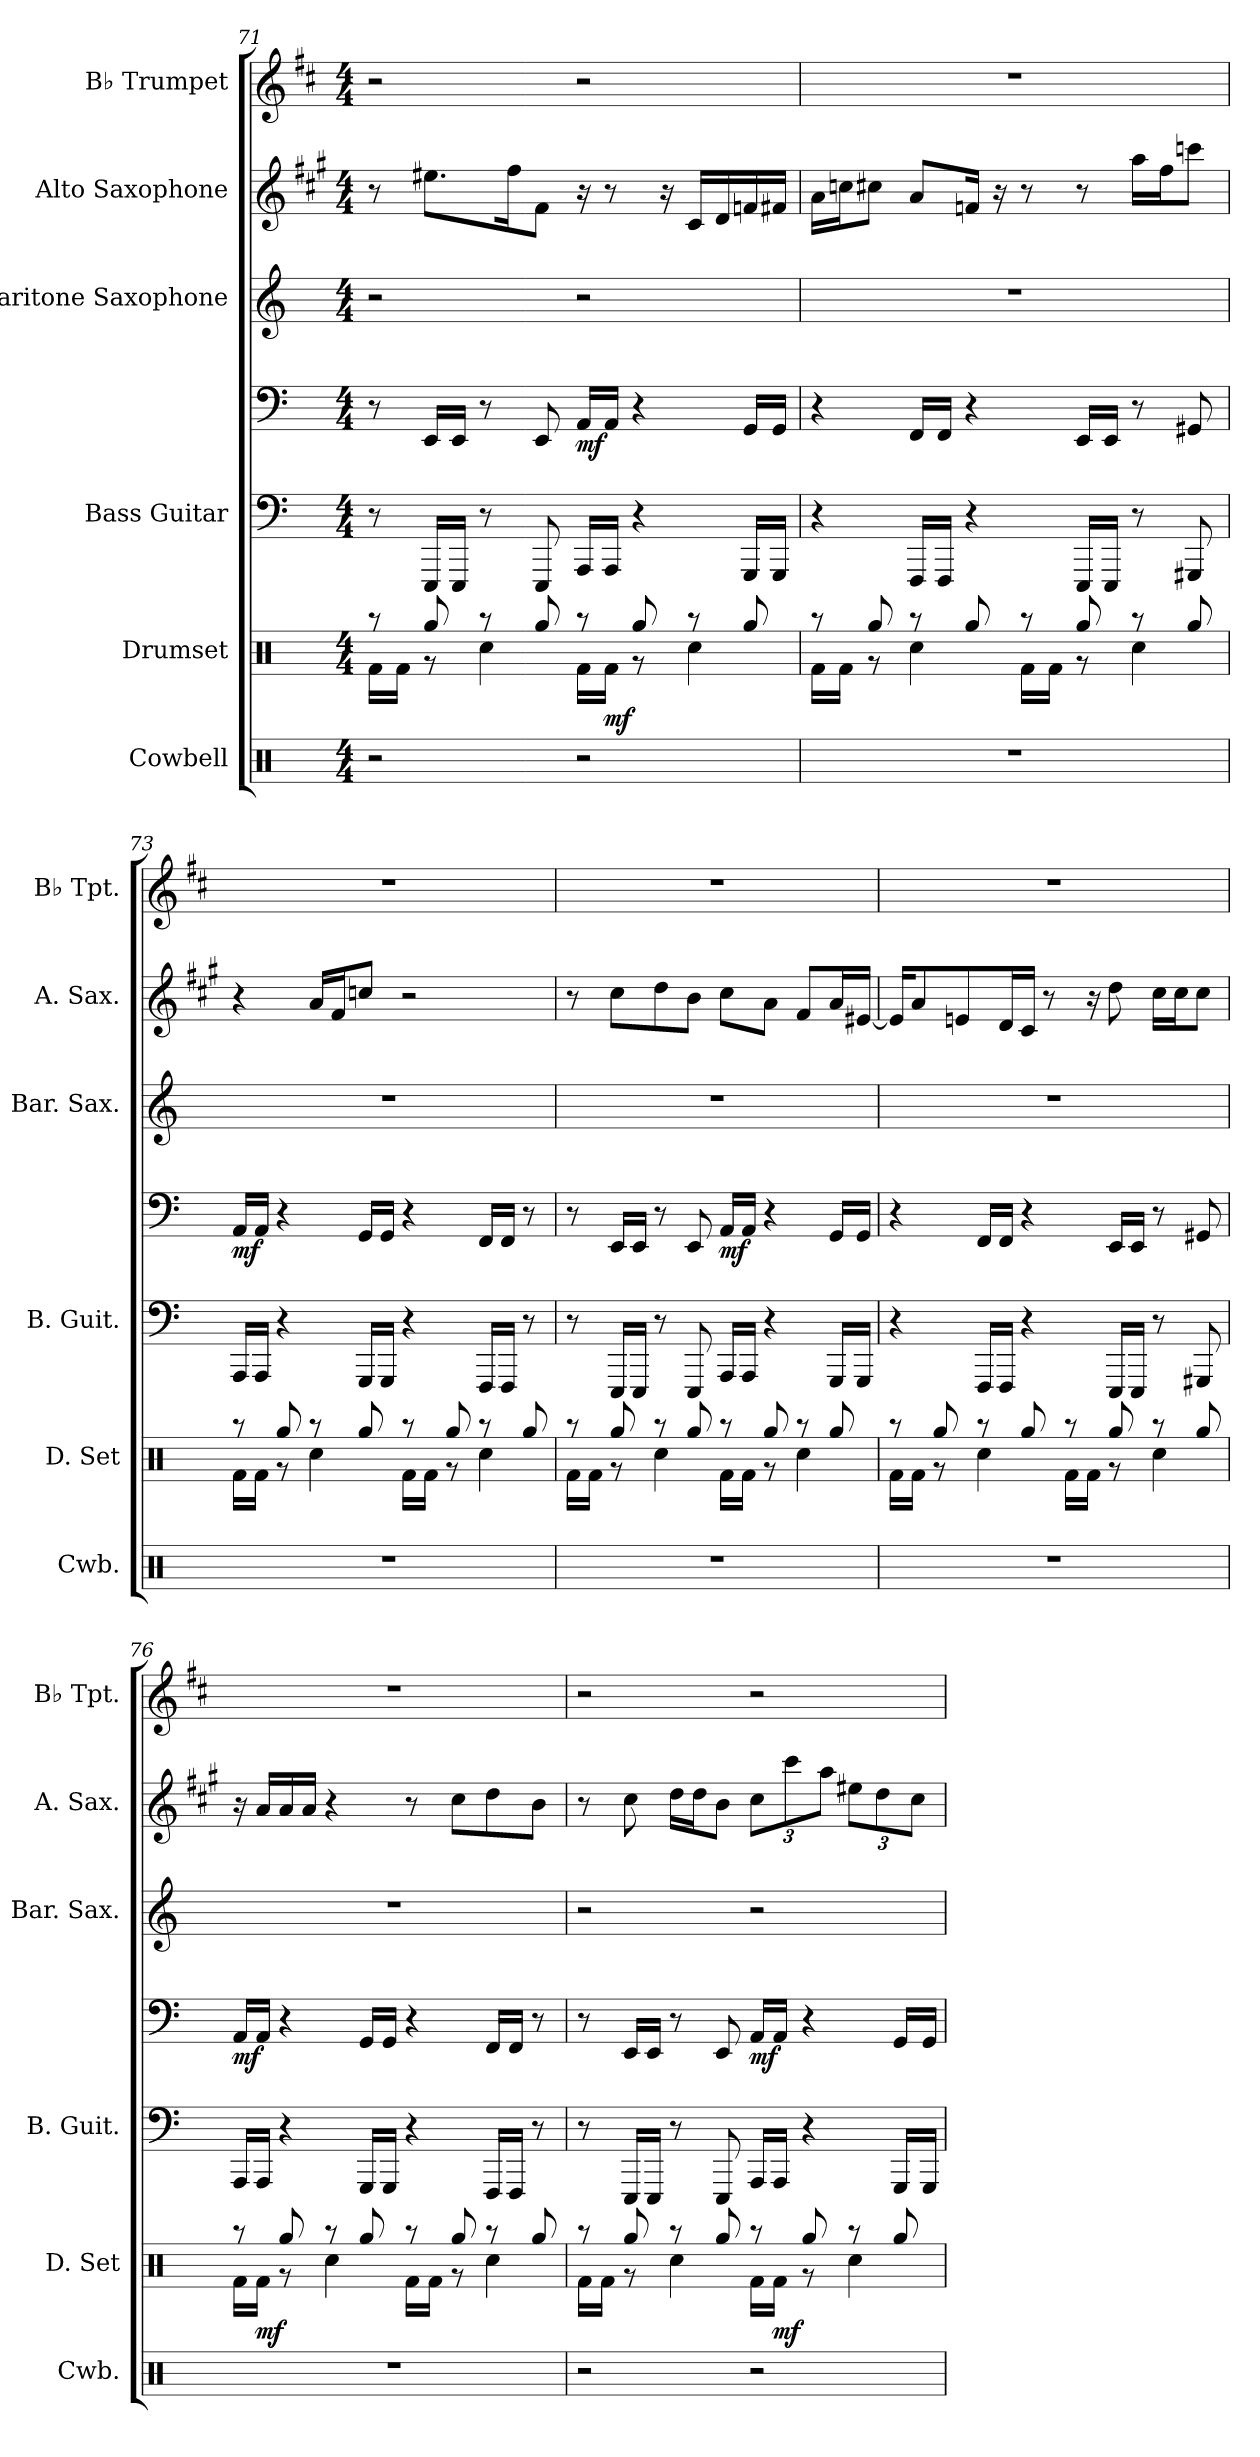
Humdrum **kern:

**kern	**kern	**dynam	**kern	**kern	**dynam	**kern	**kern	**kern
*part6	*part5	*part5	*part4	*part4	*part4	*part3	*part2	*part1
*staff7	*staff6	*staff6	*staff5	*staff4	*staff4/5	*staff3	*staff2	*staff1
*I"Cowbell	*I"Drumset	*	*I"Bass Guitar	*	*	*I"Baritone Saxophone	*I"Alto Saxophone	*I"B♭ Trumpet
*I'Cwb.	*I'D. Set	*	*I'B. Guit.	*	*	*I'Bar. Sax.	*I'A. Sax.	*I'B♭ Tpt.
!!LO:PB:g=z
*clefX	*clefX	*	*	*clefF4	*	*clefG2	*clefG2	*clefG2
*	*	*	*ITrd7c12	*ITrd7c12	*	*ITrd12c21	*ITrd5c9	*ITrd1c2
*k[]	*k[]	*	*k[]	*k[]	*	*k[]	*k[]	*k[]
*M4/4	*M4/4	*	*M4/4	*M4/4	*	*M4/4	*M4/4	*M4/4
=71	=71	=71	=71	=71	=71	=71	=71	=71
*	*^	*	*	*	*	*	*	*
2r	8r	16Rf\LL	.	8r	8r	.	2r	8r	2r
.	.	16Rf\JJ	.	.	.	.	.	.	.
.	8Rgg/	8r	.	16EEEELL	16EEE/LL	.	.	8.g#X\L	.
.	.	.	.	16EEEEJJ	16EEE/JJ	.	.	.	.
.	8r	4Rcc\	.	8r	8r	.	.	.	.
.	.	.	.	.	.	.	.	16a\K	.
.	8Rgg/	.	.	8EEEE	8EEE/	.	.	8A\J	.
!	!	!	!	!	!	!LO:DY:b	!	!	!
2r	8r	16Rf\LL	.	16AAAALL	16AAA/LL	mf	2r	16r	2r
!	!	!	!LO:DY:b	!	!	!	!	!	!
.	.	16Rf\JJ	mf	16AAAAJJ	16AAA/JJ	.	.	8r	.
.	8Rgg/	8r	.	4r	4r	.	.	.	.
.	.	.	.	.	.	.	.	16r	.
.	8r	4Rcc\	.	.	.	.	.	16E/LL	.
.	.	.	.	.	.	.	.	16F/	.
.	8Rgg/	.	.	16GGGGLL	16GGG/LL	.	.	16A-X/	.
.	.	.	.	16GGGGJJ	16GGG/JJ	.	.	16An/JJ	.
=72	=72	=72	=72	=72	=72	=72	=72	=72	=72
1r	8r	16Rf\LL	.	4r	4r	.	1r	16c\LL	1r
.	.	16Rf\JJ	.	.	.	.	.	16e-X\J	.
.	8Rgg/	8r	.	.	.	.	.	8en\J	.
.	8r	4Rcc\	.	16FFFFLL	16FFF/LL	.	.	8c/L	.
.	.	.	.	16FFFFJJ	16FFF/JJ	.	.	.	.
.	8Rgg/	.	.	4r	4r	.	.	16A-X/Jk	.
.	.	.	.	.	.	.	.	16r	.
.	8r	16Rf\LL	.	.	.	.	.	8r	.
.	.	16Rf\JJ	.	.	.	.	.	.	.
.	8Rgg/	8r	.	16EEEELL	16EEE/LL	.	.	8r	.
.	.	.	.	16EEEEJJ	16EEE/JJ	.	.	.	.
.	8r	4Rcc\	.	8r	8r	.	.	16cc\LL	.
.	.	.	.	.	.	.	.	16a\J	.
.	8Rgg/	.	.	8GGGG#X	8GGG#X/	.	.	8ee-X\J	.
!!LO:LB:g=z
=73	=73	=73	=73	=73	=73	=73	=73	=73	=73
!	!	!	!	!	!	!LO:DY:b	!	!	!
1r	8r	16Rf\LL	.	16AAAALL	16AAA/LL	mf	1r	4r	1r
.	.	16Rf\JJ	.	16AAAAJJ	16AAA/JJ	.	.	.	.
.	8Rgg/	8r	.	4r	4r	.	.	.	.
.	8r	4Rcc\	.	.	.	.	.	16c/LL	.
.	.	.	.	.	.	.	.	16A/J	.
.	8Rgg/	.	.	16GGGGLL	16GGG/LL	.	.	8e-X/J	.
.	.	.	.	16GGGGJJ	16GGG/JJ	.	.	.	.
.	8r	16Rf\LL	.	4r	4r	.	.	2r	.
.	.	16Rf\JJ	.	.	.	.	.	.	.
.	8Rgg/	8r	.	.	.	.	.	.	.
.	8r	4Rcc\	.	16FFFFLL	16FFF/LL	.	.	.	.
.	.	.	.	16FFFFJJ	16FFF/JJ	.	.	.	.
.	8Rgg/	.	.	8r	8r	.	.	.	.
=74	=74	=74	=74	=74	=74	=74	=74	=74	=74
1r	8r	16Rf\LL	.	8r	8r	.	1r	8r	1r
.	.	16Rf\JJ	.	.	.	.	.	.	.
.	8Rgg/	8r	.	16EEEELL	16EEE/LL	.	.	8e\L	.
.	.	.	.	16EEEEJJ	16EEE/JJ	.	.	.	.
.	8r	4Rcc\	.	8r	8r	.	.	8f\	.
.	8Rgg/	.	.	8EEEE	8EEE/	.	.	8d\J	.
!	!	!	!	!	!	!LO:DY:b	!	!	!
.	8r	16Rf\LL	.	16AAAALL	16AAA/LL	mf	.	8e\L	.
.	.	16Rf\JJ	.	16AAAAJJ	16AAA/JJ	.	.	.	.
.	8Rgg/	8r	.	4r	4r	.	.	8c\J	.
.	8r	4Rcc\	.	.	.	.	.	8A/L	.
.	8Rgg/	.	.	16GGGGLL	16GGG/LL	.	.	16c/L	.
.	.	.	.	16GGGGJJ	16GGG/JJ	.	.	[16G#X/JJ	.
!!LO:PB:g=z
=75	=75	=75	=75	=75	=75	=75	=75	=75	=75
1r	8r	16Rf\LL	.	4r	4r	.	1r	16G#/KL]	1r
.	.	16Rf\JJ	.	.	.	.	.	8c/	.
.	8Rgg/	8r	.	.	.	.	.	.	.
.	.	.	.	.	.	.	.	8Gn/	.
.	8r	4Rcc\	.	16FFFFLL	16FFF/LL	.	.	.	.
.	.	.	.	16FFFFJJ	16FFF/JJ	.	.	16F/L	.
.	8Rgg/	.	.	4r	4r	.	.	16E/JJ	.
.	.	.	.	.	.	.	.	8r	.
.	8r	16Rf\LL	.	.	.	.	.	.	.
.	.	16Rf\JJ	.	.	.	.	.	16r	.
.	8Rgg/	8r	.	16EEEELL	16EEE/LL	.	.	8f\	.
.	.	.	.	16EEEEJJ	16EEE/JJ	.	.	.	.
.	8r	4Rcc\	.	8r	8r	.	.	16e\LL	.
.	.	.	.	.	.	.	.	16e\J	.
.	8Rgg/	.	.	8GGGG#X	8GGG#X/	.	.	8e\J	.
=76	=76	=76	=76	=76	=76	=76	=76	=76	=76
!	!	!	!	!	!	!LO:DY:b	!	!	!
1r	8r	16Rf\LL	.	16AAAALL	16AAA/LL	mf	1r	16r	1r
!	!	!	!LO:DY:b	!	!	!	!	!	!
.	.	16Rf\JJ	mf	16AAAAJJ	16AAA/JJ	.	.	16c/LL	.
.	8Rgg/	8r	.	4r	4r	.	.	16c/	.
.	.	.	.	.	.	.	.	16c/JJ	.
.	8r	4Rcc\	.	.	.	.	.	4r	.
.	8Rgg/	.	.	16GGGGLL	16GGG/LL	.	.	.	.
.	.	.	.	16GGGGJJ	16GGG/JJ	.	.	.	.
.	8r	16Rf\LL	.	4r	4r	.	.	8r	.
.	.	16Rf\JJ	.	.	.	.	.	.	.
.	8Rgg/	8r	.	.	.	.	.	8e\L	.
.	8r	4Rcc\	.	16FFFFLL	16FFF/LL	.	.	8f\	.
.	.	.	.	16FFFFJJ	16FFF/JJ	.	.	.	.
.	8Rgg/	.	.	8r	8r	.	.	8d\J	.
!!LO:PB:g=z
=77	=77	=77	=77	=77	=77	=77	=77	=77	=77
2r	8r	16Rf\LL	.	8r	8r	.	2r	8r	2r
.	.	16Rf\JJ	.	.	.	.	.	.	.
.	8Rgg/	8r	.	16EEEELL	16EEE/LL	.	.	8e\	.
.	.	.	.	16EEEEJJ	16EEE/JJ	.	.	.	.
.	8r	4Rcc\	.	8r	8r	.	.	16f\LL	.
.	.	.	.	.	.	.	.	16f\J	.
.	8Rgg/	.	.	8EEEE	8EEE/	.	.	8d\J	.
*	*	*	*	*	*	*	*	*Xbrackettup	*
!	!	!	!	!	!	!LO:DY:b	!	!	!
2r	8r	16Rf\LL	.	16AAAALL	16AAA/LL	mf	2r	12e\L	2r
!	!	!	!LO:DY:b	!	!	!	!	!	!
.	.	16Rf\JJ	mf	16AAAAJJ	16AAA/JJ	.	.	.	.
.	.	.	.	.	.	.	.	12ee\	.
.	8Rgg/	8r	.	4r	4r	.	.	.	.
.	.	.	.	.	.	.	.	12cc\J	.
.	8r	4Rcc\	.	.	.	.	.	12g#X\L	.
.	.	.	.	.	.	.	.	12f\	.
.	8Rgg/	.	.	16GGGGLL	16GGG/LL	.	.	.	.
.	.	.	.	.	.	.	.	12e\J	.
.	.	.	.	16GGGGJJ	16GGG/JJ	.	.	.	.
*	*v	*v	*	*	*	*	*	*	*
=	=	=	=	=	=	=	=	=
*-	*-	*-	*-	*-	*-	*-	*-	*-
